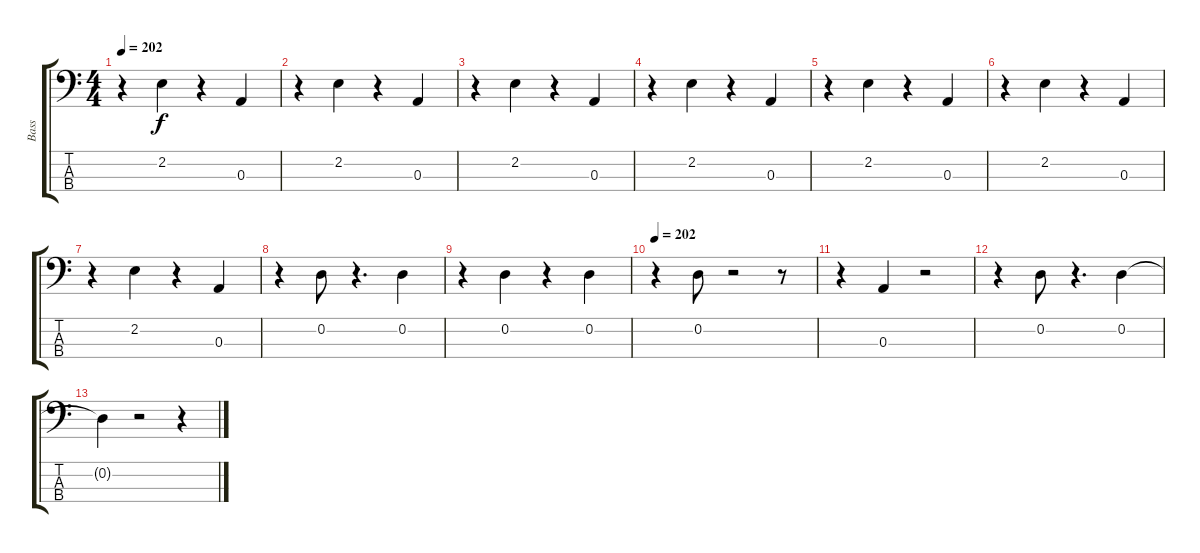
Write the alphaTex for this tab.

\track ("Bass" "Bass") {instrument fretlessbass}
\staff {score tabs}
\tuning (G2 D2 A1 E1) {hide}
\ts (4 4)
\tempo 202
\clef f4
\ks c
r.4{dy f} 2.2.4 r.4 0.3.4 |
r.4 2.2.4 r.4 0.3.4 |
r.4 2.2.4 r.4 0.3.4 |
r.4 2.2.4 r.4 0.3.4 |
r.4 2.2.4 r.4 0.3.4 |
r.4 2.2.4 r.4 0.3.4 |
r.4 2.2.4 r.4 0.3.4 |
r.4 0.2.8 r.4{d} 0.2.4 |
r.4 0.2.4 r.4 0.2.4 |
\tempo 202
r.4 0.2.8 r.2 r.8 |
r.4 0.3.4 r.2 |
r.4 0.2.8 r.4{d} 0.2.4 |
0.2{t}.4 r.2 r.4
